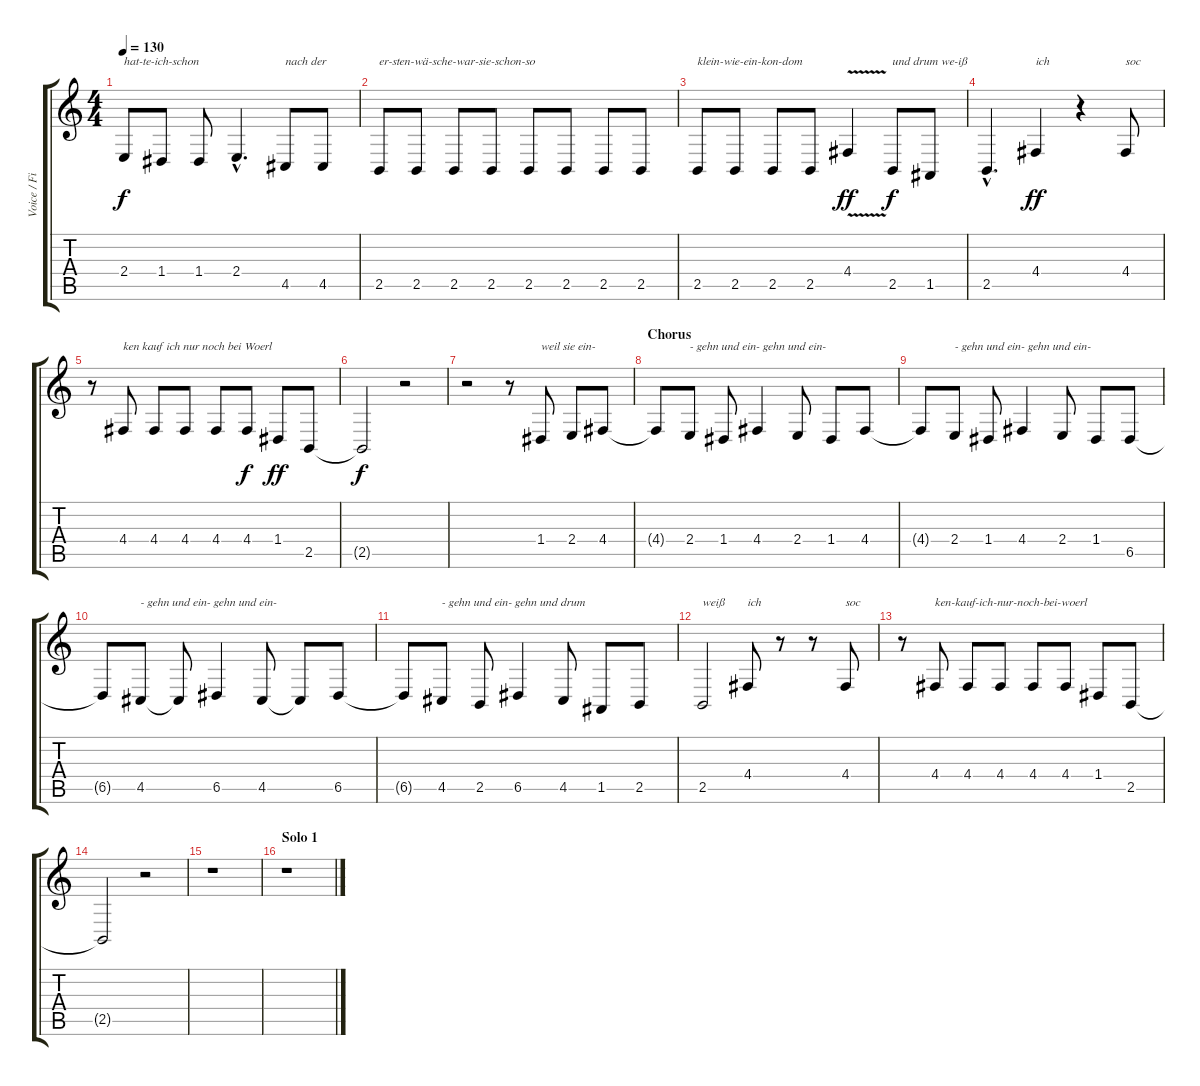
\track ("Voice / Fills" "Voice / Fi") {instrument lead2sawtooth}
\staff {score tabs}
\tuning (E4 B3 G3 D3 A2 E2) {hide}
\ts (4 4)
\tempo 130
\clef g2
\ks c
2.4.8{txt "hat-te-ich-schon" dy f} 1.4.8 1.4.8 2.4{hac}.4{d} 4.5.8{txt "nach der"} 4.5.8 |
2.5.8{txt "er-sten-wä-sche-war-sie-schon-so"} 2.5.8 2.5.8 2.5.8 2.5.8 2.5.8 2.5.8 2.5.8 |
2.5.8{txt "klein-wie-ein-kon-dom"} 2.5.8 2.5.8 2.5.8 4.4{v}.4{dy ff} 2.5.8{txt "und drum we-iß" dy f} 1.5.8 |
2.5{hac}.4{d} 4.4.4{txt "ich" dy ff} r.4 4.4.8{txt "soc"} |
r.8 4.4.8{txt "ken kauf ich nur noch bei Woerl"} 4.4.8 4.4.8 4.4.8 4.4.8{dy f} 1.4.8{dy ff} 2.5.8 |
2.5{t}.2{dy f} r.2 |
r.2 r.8 1.4.8{txt "weil sie ein-"} 2.4.8 4.4.8 |
\section ("" "Chorus")
4.4{t}.8 2.4.8{txt "- gehn und ein- gehn und ein-"} 1.4.8 4.4.4 2.4.8 1.4.8 4.4.8 |
4.4{t}.8 2.4.8{txt "- gehn und ein- gehn und ein-"} 1.4.8 4.4.4 2.4.8 1.4.8 6.5.8 |
6.5{t}.8 4.5.8{txt "- gehn und ein- gehn und ein-"} 4.5{t}.8 6.5.4 4.5.8 4.5{t}.8 6.5.8 |
6.5{t}.8 4.5.8{txt "- gehn und ein- gehn und drum"} 2.5.8 6.5.4 4.5.8 1.5.8 2.5.8 |
2.5.2{txt "weiß"} 4.4.8{txt "ich"} r.8 r.8 4.4.8{txt "soc"} |
r.8 4.4.8{txt "ken-kauf-ich-nur-noch-bei-woerl"} 4.4.8 4.4.8 4.4.8 4.4.8 1.4.8 2.5.8 |
2.5{t}.2 r.2 |
r.1 |
\section ("" "Solo 1")
r.1
